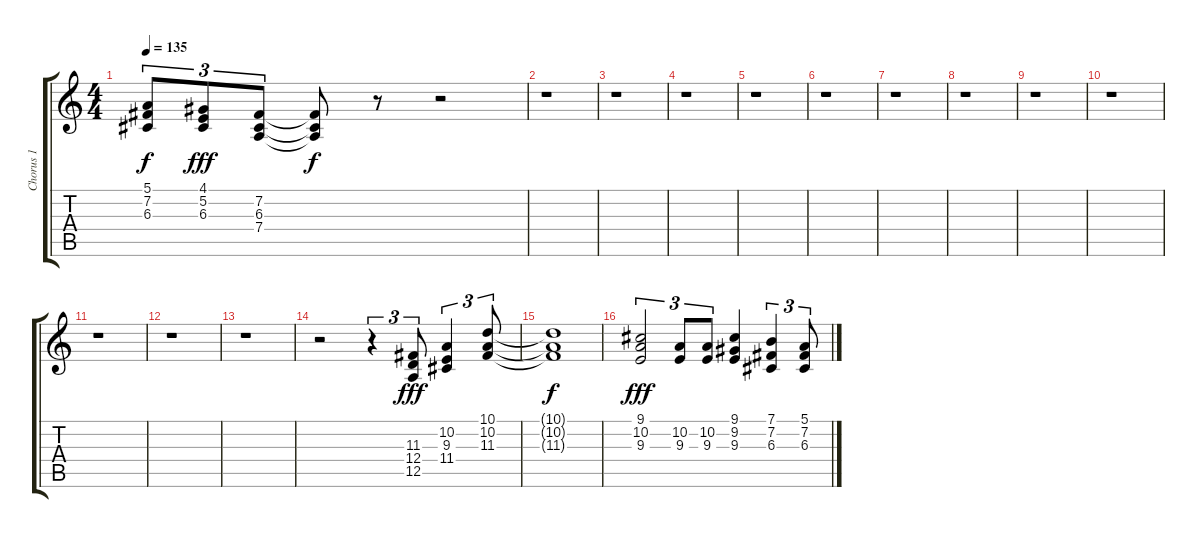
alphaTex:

\track ("Chorus 1" "Chorus 1") {instrument choiraahs}
\staff {score tabs}
\tuning (E4 B3 G3 D3 A2 E2) {hide}
\ts (4 4)
\tempo 135
\clef g2
\ks c
(5.1{t} 7.2{t} 6.3{t}).8{tu (3 2) dy f} (4.1 5.2 6.3).8{tu (3 2) dy fff} (7.2 6.3 7.4).8{tu (3 2)} (7.2{t} 6.3{t} 7.4{t}).8{dy f} r.8 r.2 |
r.1 |
r.1 |
r.1 |
r.1 |
r.1 |
r.1 |
r.1 |
r.1 |
r.1 |
r.1 |
r.1 |
r.1 |
r.2 r.4{tu (3 2)} (11.3 12.4 12.5).8{tu (3 2) dy fff} (10.2 9.3 11.4).4{tu (3 2)} (10.1 10.2 11.3).8{tu (3 2)} |
(10.1{t} 10.2{t} 11.3{t}).1{dy f} |
(9.1 10.2 9.3).2{tu (3 2) dy fff} (10.2 9.3).8{tu (3 2)} (10.2 9.3).8{tu (3 2)} (9.1 9.2 9.3).4 (7.1 7.2 6.3).4{tu (3 2)} (5.1 7.2 6.3).8{tu (3 2)}
